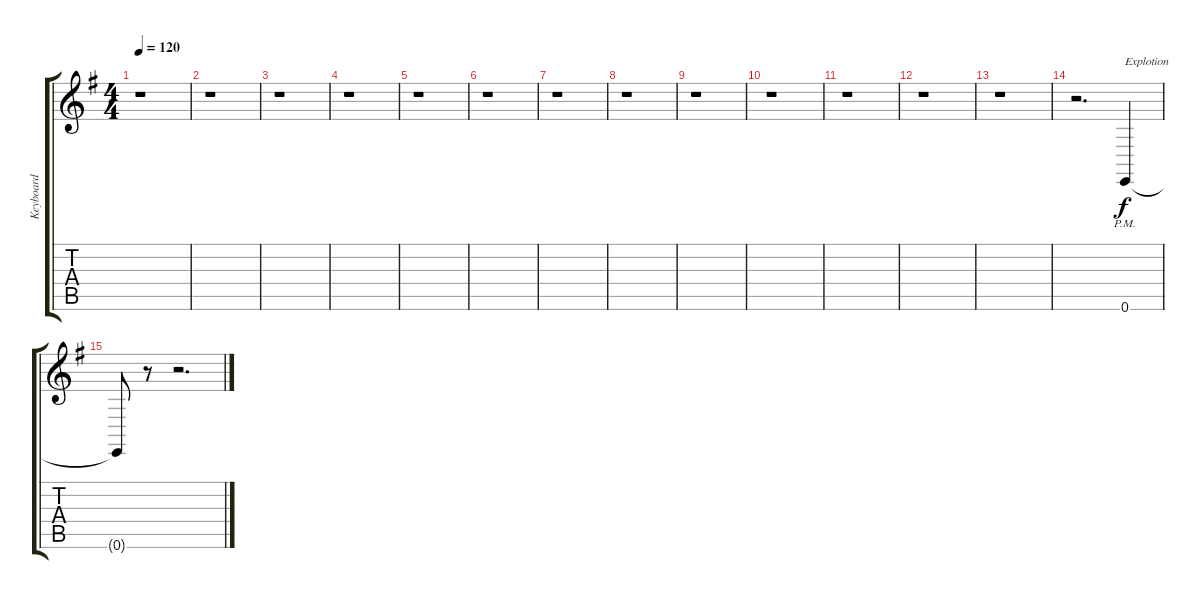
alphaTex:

\track ("Keyboard" "Keyboard") {instrument acousticgrandpiano}
\staff {score tabs}
\tuning (E4 B3 G3 D3 A2 E2) {hide}
\ts (4 4)
\tempo 120
\clef g2
\ks eminor
r.1{dy f} |
r.1 |
r.1 |
r.1 |
r.1 |
r.1 |
r.1 |
r.1 |
r.1 |
r.1 |
r.1 |
r.1 |
r.1 |
r.2{d} 0.6{pm}.4{txt "Explotion" volume 16 instrument gunshot} |
0.6{t}.8 r.8 r.2{d}
